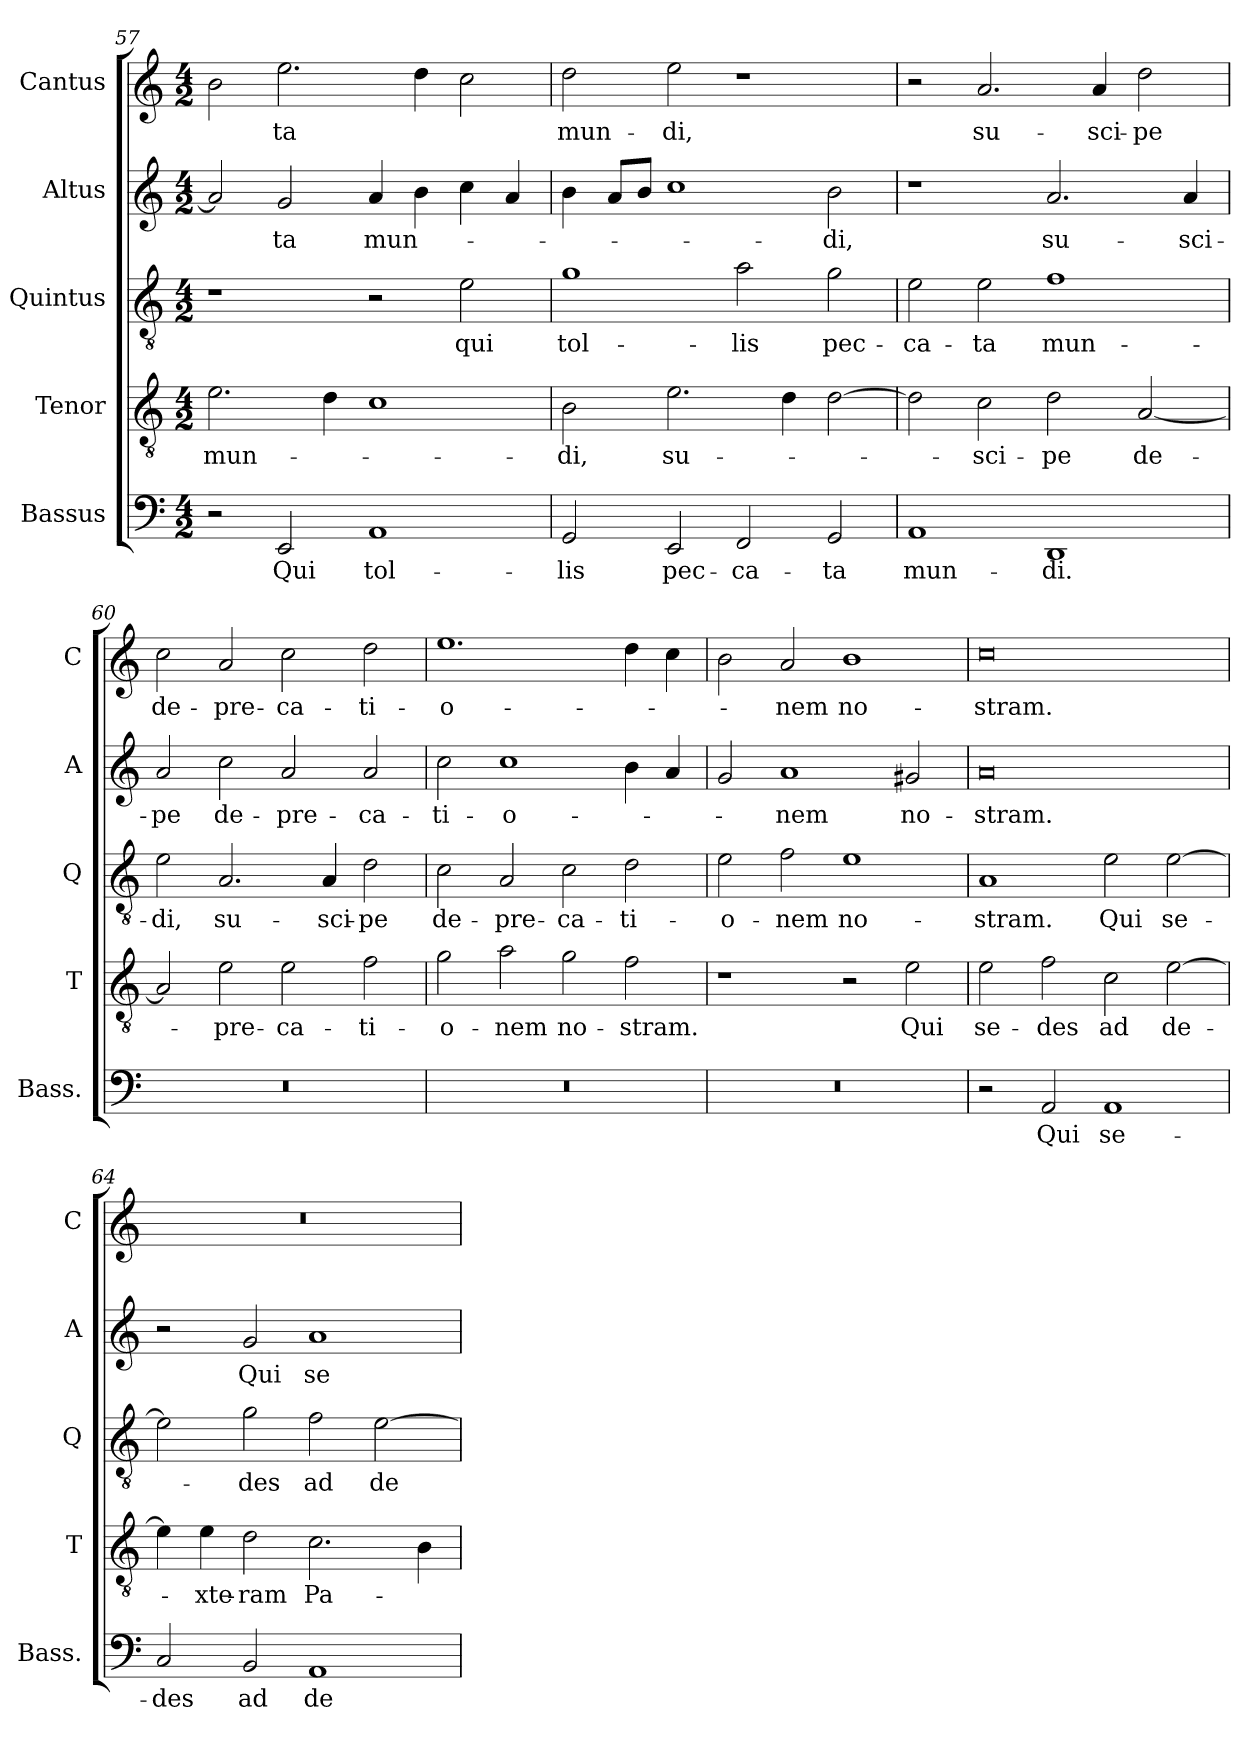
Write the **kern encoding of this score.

**kern	**text	**kern	**text	**kern	**text	**kern	**text	**kern	**text
*part5	*part5	*part4	*part4	*part3	*part3	*part2	*part2	*part1	*part1
*staff5	*staff5	*staff4	*staff4	*staff3	*staff3	*staff2	*staff2	*staff1	*staff1
*I"Bassus	*	*I"Tenor	*	*I"Quintus	*	*I"Altus	*	*I"Cantus	*
*I'Bass.	*	*I'T	*	*I'Q	*	*I'A	*	*I'C	*
*clefF4	*	*clefGv2	*	*clefGv2	*	*clefG2	*	*clefG2	*
*	*	*ITrd7c12	*	*ITrd7c12	*	*	*	*	*
*k[]	*	*k[]	*	*k[]	*	*k[]	*	*k[]	*
*C:	*	*C:	*	*C:	*	*C:	*	*C:	*
*M4/2	*	*M4/2	*	*M4/2	*	*M4/2	*	*M4/2	*
=57	=57	=57	=57	=57	=57	=57	=57	=57	=57
2r	.	2.E\	mun-	1r	.	2a/]	.	2b\	.
2EE/	Qui	.	.	.	.	2g/	-ta	2.ee\	-ta
.	.	4D\	.	.	.	.	.	.	.
1AA/	tol-	1C\	.	2r	.	4a/	mun-	.	.
.	.	.	.	.	.	4b\	.	4dd\	.
.	.	.	.	2E\	qui	4cc\	.	2cc\	.
.	.	.	.	.	.	4a/	.	.	.
=58	=58	=58	=58	=58	=58	=58	=58	=58	=58
2GG/	-lis	2BB\	-di,	1G\	tol-	4b\	.	2dd\	mun-
.	.	.	.	.	.	8a/L	.	.	.
.	.	.	.	.	.	8b/J	.	.	.
2EE/	pec-	2.E\	su-	.	.	1cc\	.	2ee\	-di,
2FF/	-ca-	.	.	2A\	-lis	.	.	1r	.
.	.	4D\	.	.	.	.	.	.	.
2GG/	-ta	[2D\	.	2G\	pec-	2b\	-di,	.	.
=59	=59	=59	=59	=59	=59	=59	=59	=59	=59
1AA/	mun-	2D\]	.	2E\	-ca-	1r	.	2r	.
.	.	2C\	-sci-	2E\	-ta	.	.	2.a/	su-
1DD/	-di.	2D\	-pe	1F\	mun-	2.a/	su-	.	.
.	.	.	.	.	.	.	.	4a/	-sci-
.	.	[2AA/	de-	.	.	.	.	2dd\	-pe
.	.	.	.	.	.	4a/	-sci-	.	.
=60	=60	=60	=60	=60	=60	=60	=60	=60	=60
0r	.	2AA/]	.	2E\	-di,	2a/	-pe	2cc\	de-
.	.	2E\	-pre-	2.AA/	su-	2cc\	de-	2a/	-pre-
.	.	2E\	-ca-	.	.	2a/	-pre-	2cc\	-ca-
.	.	.	.	4AA/	-sci-	.	.	.	.
.	.	2F\	-ti-	2D\	-pe	2a/	-ca-	2dd\	-ti-
=61	=61	=61	=61	=61	=61	=61	=61	=61	=61
0r	.	2G\	-o-	2C\	de-	2cc\	-ti-	1.ee\	-o-
.	.	2A\	-nem	2AA/	-pre-	1cc\	-o-	.	.
.	.	2G\	no-	2C\	-ca-	.	.	.	.
.	.	2F\	-stram.	2D\	-ti-	4b\	.	4dd\	.
.	.	.	.	.	.	4a/	.	4cc\	.
=62	=62	=62	=62	=62	=62	=62	=62	=62	=62
0r	.	1r	.	2E\	-o-	2g/	.	2b\	.
.	.	.	.	2F\	-nem	1a/	-nem	2a/	-nem
.	.	2r	.	1E\	no-	.	.	1b\	no-
.	.	2E\	Qui	.	.	2g#/	no-	.	.
=63	=63	=63	=63	=63	=63	=63	=63	=63	=63
2r	.	2E\	se-	1AA/	-stram.	0a/	-stram.	0cc\	-stram.
2AA/	Qui	2F\	-des	.	.	.	.	.	.
1AA/	se-	2C\	ad	2E\	Qui	.	.	.	.
.	.	[2E\	de-	[2E\	se-	.	.	.	.
=64	=64	=64	=64	=64	=64	=64	=64	=64	=64
2C/	-des	4E\]	.	2E\]	.	2r	.	0r	.
.	.	4E\	-xte-	.	.	.	.	.	.
2BB/	ad	2D\	-ram	2G\	-des	2g/	Qui	.	.
1AA/	de-	2.C\	Pa-	2F\	ad	1a/	se-	.	.
.	.	.	.	[2E\	de-	.	.	.	.
.	.	4BB\	.	.	.	.	.	.	.
=	=	=	=	=	=	=	=	=	=
*-	*-	*-	*-	*-	*-	*-	*-	*-	*-
